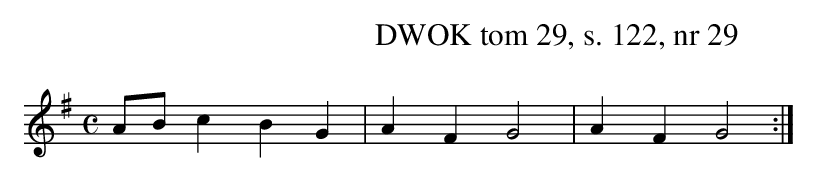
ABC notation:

X:1
T: DWOK tom 29, s. 122, nr 29
L:1/8
M:C
K:G
AB c2B2G2|A2F2G4|A2F2G4:|
